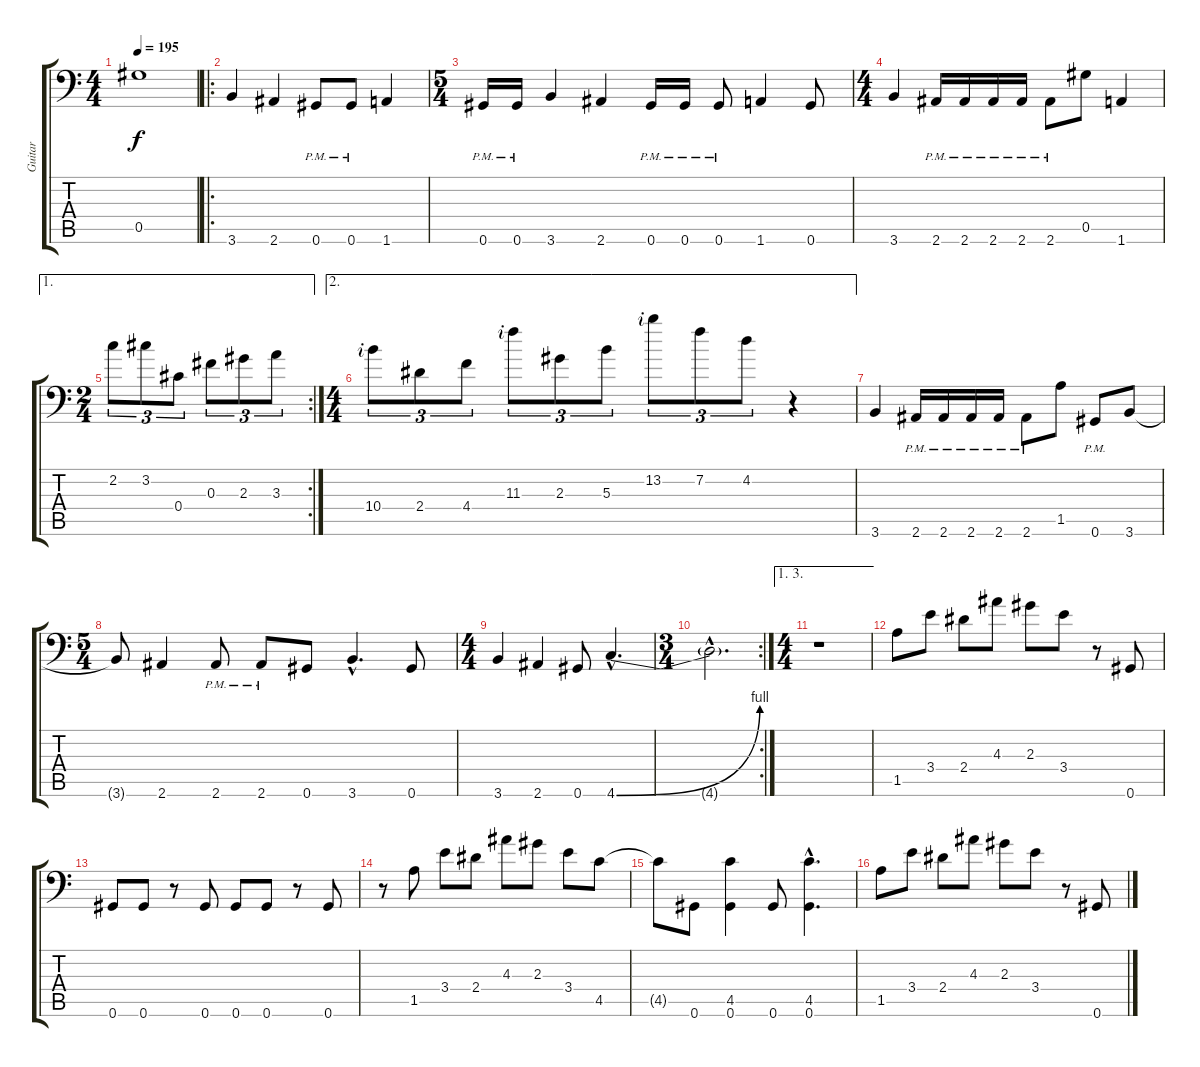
\track ("Guitar" "Guitar") {instrument distortionguitar}
\staff {score tabs}
\tuning (Eb4 Bb3 Gb3 Db3 Ab2 Ab1) {hide}
\ts (4 4)
\tempo 195
\clef f4
\ks c
0.5{t}.1{dy f} |
\ro
3.6.4{instrument distortionguitar} 2.6.4 0.6{pm}.8 0.6{pm}.8 1.6.4 |
\ts (5 4)
0.6{pm}.16 0.6{pm}.16 3.6.4 2.6.4 0.6{pm}.16 0.6{pm}.16 0.6{pm}.8 1.6.4 0.6.8 |
\ts (4 4)
3.6.4 2.6{pm}.16 2.6{pm}.16 2.6{pm}.16 2.6{pm}.16 2.6{pm}.8 0.5.8 1.6.4 |
\ae 1
\rc 2
\ts (2 4)
2.2.8{tu (3 2)} 3.2.8{tu (3 2)} 0.4.8{tu (3 2)} 0.3.8{tu (3 2)} 2.3.8{tu (3 2)} 3.3.8{tu (3 2)} |
\ae 2
\ts (4 4)
10.4{rf 2}.8{tu (3 2)} 2.4.8{tu (3 2)} 4.4.8{tu (3 2)} 11.3{rf 2}.8{tu (3 2)} 2.3.8{tu (3 2)} 5.3.8{tu (3 2)} 13.2{rf 2}.8{tu (3 2)} 7.2.8{tu (3 2)} 4.2.8{tu (3 2)} r.4 |
3.6.4 2.6{pm}.16 2.6{pm}.16 2.6{pm}.16 2.6{pm}.16 2.6{pm}.8 1.5.8 0.6{pm}.8 3.6.8 |
\ts (5 4)
3.6{t}.8 2.6.4 2.6{pm}.8 2.6{pm}.8 0.6.8 3.6{hac}.4{d} 0.6.8 |
\ts (4 4)
3.6.4 2.6.4 0.6.8 4.6{be (bend 0 0 60 4) hac}.4{d} |
\rc 2
\ts (3 4)
4.6{hac t}.2{d} |
\ae (1 3)
\ts (4 4)
r.1 |
1.5.8 3.4.8 2.4.8 4.3.8 2.3.8 3.4.8 r.8 0.6.8 |
0.6.8 0.6.8 r.8 0.6.8 0.6.8 0.6.8 r.8 0.6.8 |
r.8 1.5.8 3.4.8 2.4.8 4.3.8 2.3.8 3.4.8 4.5.8 |
4.5{t}.8 0.6.8 (4.5 0.6).4 0.6.8 (4.5{hac} 0.6{hac}).4{d} |
1.5.8 3.4.8 2.4.8 4.3.8 2.3.8 3.4.8 r.8 0.6.8
